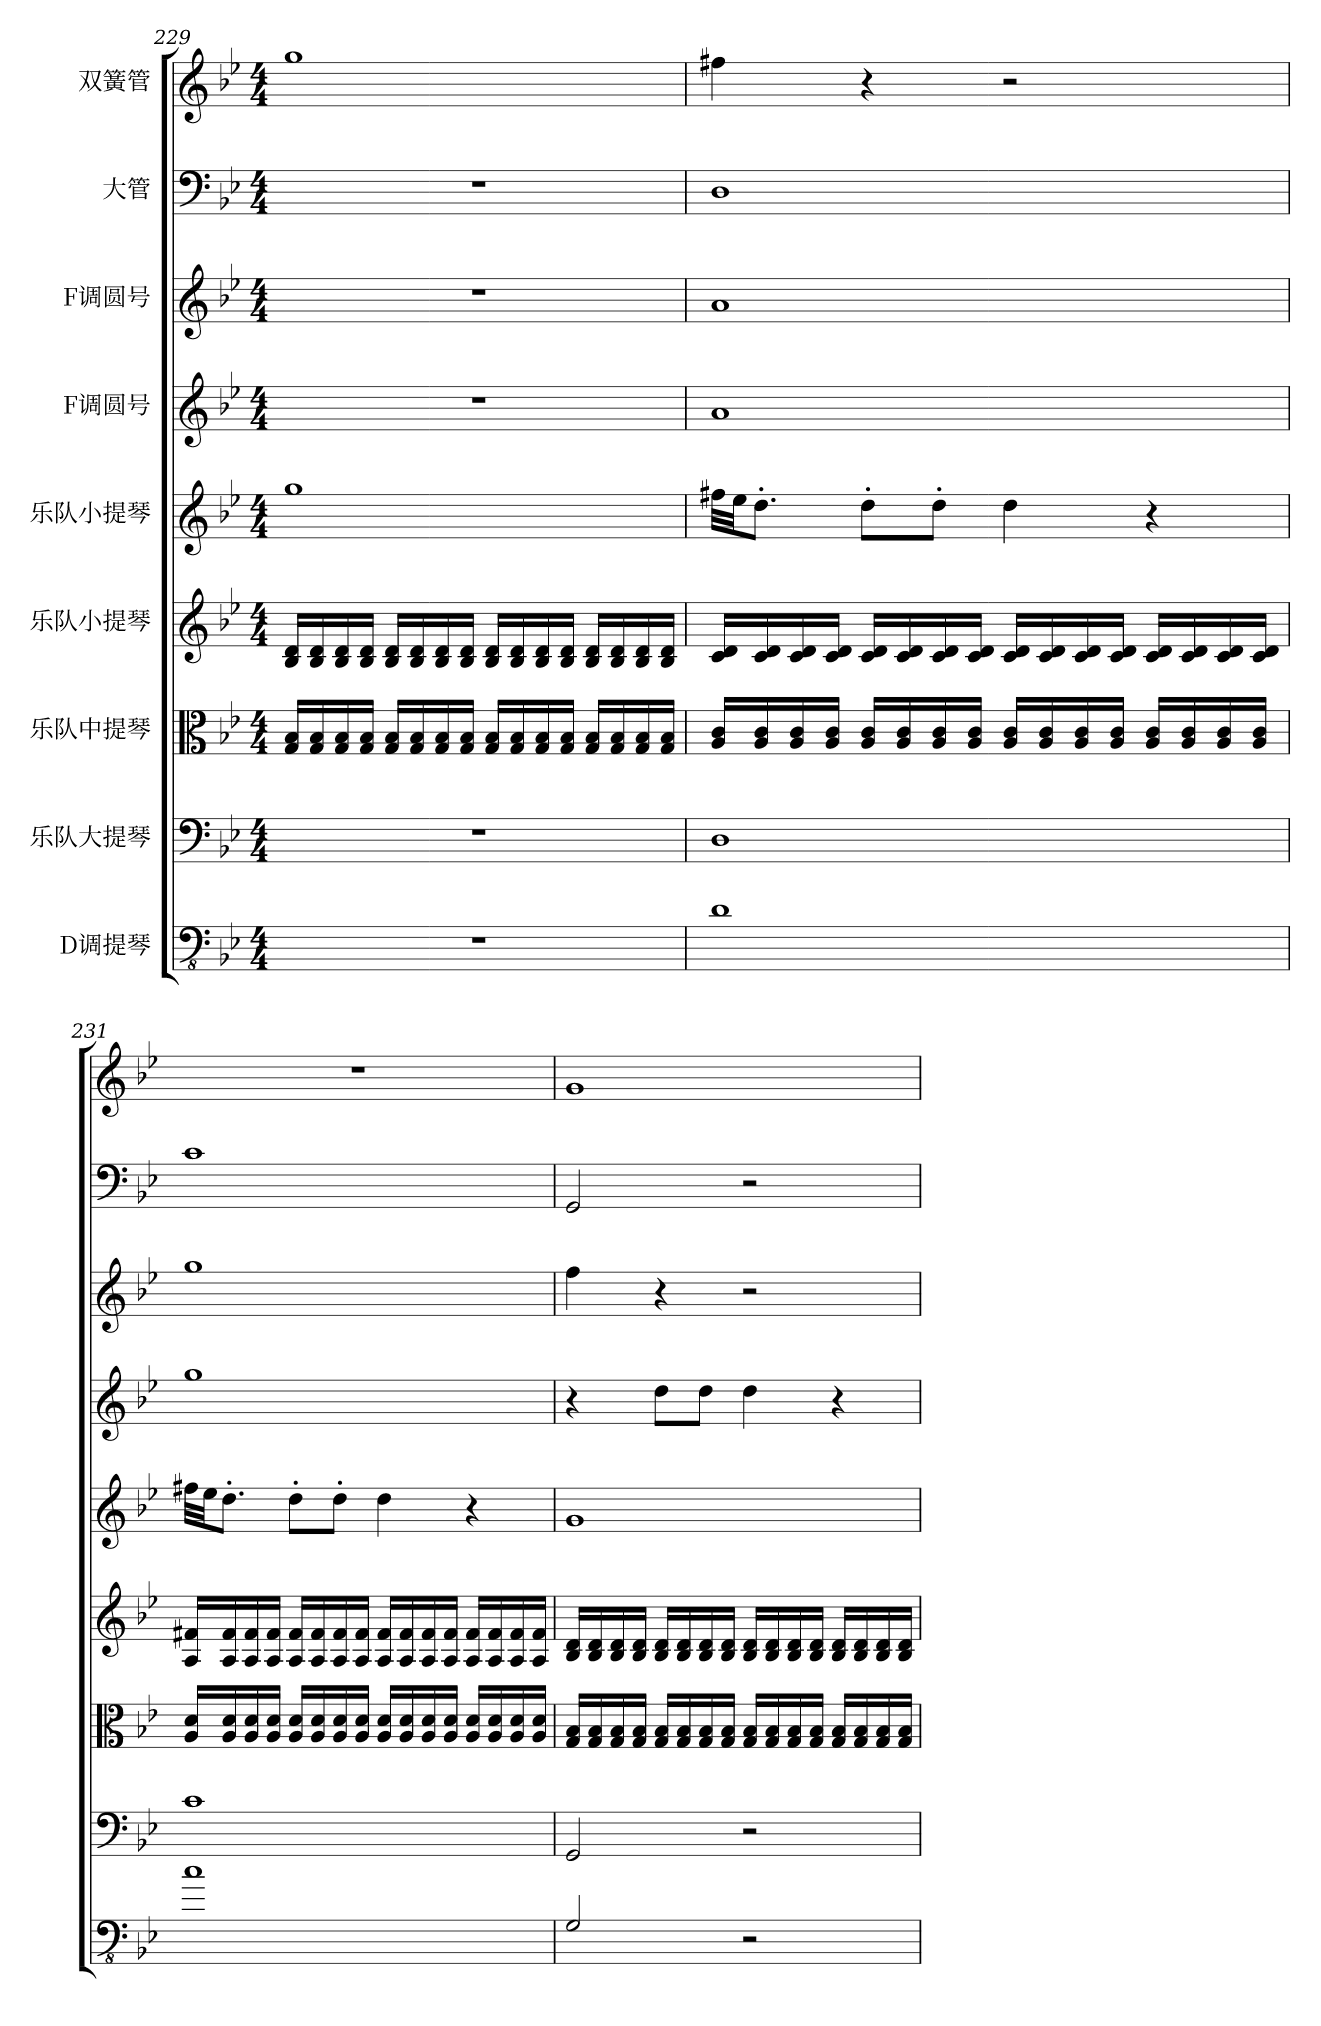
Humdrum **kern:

**kern	**kern	**kern	**kern	**kern	**kern	**kern	**kern	**kern
*part9	*part8	*part7	*part6	*part5	*part4	*part3	*part2	*part1
*staff9	*staff8	*staff7	*staff6	*staff5	*staff4	*staff3	*staff2	*staff1
*I"D调提琴	*I"乐队大提琴	*I"乐队中提琴	*I"乐队小提琴	*I"乐队小提琴	*I"F调圆号	*I"F调圆号	*I"大管	*I"双簧管
!!LO:PB:g=z
*clefFv4	*clefF4	*clefC3	*clefG2	*clefG2	*clefG2	*clefG2	*clefF4	*clefG2
*ITrd7c12	*	*	*	*	*ITrd4c7	*ITrd4c7	*	*
*k[b-e-]	*k[b-e-]	*k[b-e-]	*k[b-e-]	*k[b-e-]	*k[b-e-a-]	*k[b-e-a-]	*k[b-e-]	*k[b-e-]
*M4/4	*M4/4	*M4/4	*M4/4	*M4/4	*M4/4	*M4/4	*M4/4	*M4/4
=229	=229	=229	=229	=229	=229	=229	=229	=229
1r	1r	16G/ 16B-/LL	16B-/ 16d/LL	1gg	1r	1r	1r	1gg
.	.	16G/ 16B-/	16B-/ 16d/	.	.	.	.	.
.	.	16G/ 16B-/	16B-/ 16d/	.	.	.	.	.
.	.	16G/ 16B-/JJ	16B-/ 16d/JJ	.	.	.	.	.
.	.	16G/ 16B-/LL	16B-/ 16d/LL	.	.	.	.	.
.	.	16G/ 16B-/	16B-/ 16d/	.	.	.	.	.
.	.	16G/ 16B-/	16B-/ 16d/	.	.	.	.	.
.	.	16G/ 16B-/JJ	16B-/ 16d/JJ	.	.	.	.	.
.	.	16G/ 16B-/LL	16B-/ 16d/LL	.	.	.	.	.
.	.	16G/ 16B-/	16B-/ 16d/	.	.	.	.	.
.	.	16G/ 16B-/	16B-/ 16d/	.	.	.	.	.
.	.	16G/ 16B-/JJ	16B-/ 16d/JJ	.	.	.	.	.
.	.	16G/ 16B-/LL	16B-/ 16d/LL	.	.	.	.	.
.	.	16G/ 16B-/	16B-/ 16d/	.	.	.	.	.
.	.	16G/ 16B-/	16B-/ 16d/	.	.	.	.	.
.	.	16G/ 16B-/JJ	16B-/ 16d/JJ	.	.	.	.	.
!!LO:PB:g=z
=230	=230	=230	=230	=230	=230	=230	=230	=230
1DD	1D	16A/ 16c/LL	16c/ 16d/LL	32ff#X\LLL	1d	1d	1D	4ff#X\
.	.	.	.	32ee-\JJ	.	.	.	.
.	.	16A/ 16c/	16c/ 16d/	8.dd'\J	.	.	.	.
.	.	16A/ 16c/	16c/ 16d/	.	.	.	.	.
.	.	16A/ 16c/JJ	16c/ 16d/JJ	.	.	.	.	.
.	.	16A/ 16c/LL	16c/ 16d/LL	8dd'\L	.	.	.	4r
.	.	16A/ 16c/	16c/ 16d/	.	.	.	.	.
.	.	16A/ 16c/	16c/ 16d/	8dd'\J	.	.	.	.
.	.	16A/ 16c/JJ	16c/ 16d/JJ	.	.	.	.	.
.	.	16A/ 16c/LL	16c/ 16d/LL	4dd\	.	.	.	2r
.	.	16A/ 16c/	16c/ 16d/	.	.	.	.	.
.	.	16A/ 16c/	16c/ 16d/	.	.	.	.	.
.	.	16A/ 16c/JJ	16c/ 16d/JJ	.	.	.	.	.
.	.	16A/ 16c/LL	16c/ 16d/LL	4r	.	.	.	.
.	.	16A/ 16c/	16c/ 16d/	.	.	.	.	.
.	.	16A/ 16c/	16c/ 16d/	.	.	.	.	.
.	.	16A/ 16c/JJ	16c/ 16d/JJ	.	.	.	.	.
!!LO:PB:g=z
=231	=231	=231	=231	=231	=231	=231	=231	=231
1C	1c	16A/ 16d/LL	16A/ 16f#X/LL	32ff#X\LLL	1cc	1cc	1c	1r
.	.	.	.	32ee-\JJ	.	.	.	.
.	.	16A/ 16d/	16A/ 16f#/	8.dd'\J	.	.	.	.
.	.	16A/ 16d/	16A/ 16f#/	.	.	.	.	.
.	.	16A/ 16d/JJ	16A/ 16f#/JJ	.	.	.	.	.
.	.	16A/ 16d/LL	16A/ 16f#/LL	8dd'\L	.	.	.	.
.	.	16A/ 16d/	16A/ 16f#/	.	.	.	.	.
.	.	16A/ 16d/	16A/ 16f#/	8dd'\J	.	.	.	.
.	.	16A/ 16d/JJ	16A/ 16f#/JJ	.	.	.	.	.
.	.	16A/ 16d/LL	16A/ 16f#/LL	4dd\	.	.	.	.
.	.	16A/ 16d/	16A/ 16f#/	.	.	.	.	.
.	.	16A/ 16d/	16A/ 16f#/	.	.	.	.	.
.	.	16A/ 16d/JJ	16A/ 16f#/JJ	.	.	.	.	.
.	.	16A/ 16d/LL	16A/ 16f#/LL	4r	.	.	.	.
.	.	16A/ 16d/	16A/ 16f#/	.	.	.	.	.
.	.	16A/ 16d/	16A/ 16f#/	.	.	.	.	.
.	.	16A/ 16d/JJ	16A/ 16f#/JJ	.	.	.	.	.
!!LO:PB:g=z
=232	=232	=232	=232	=232	=232	=232	=232	=232
2GGG/	2GG/	16G/ 16B-/LL	16B-/ 16d/LL	1g	4r	4b-\	2GG/	1g
.	.	16G/ 16B-/	16B-/ 16d/	.	.	.	.	.
.	.	16G/ 16B-/	16B-/ 16d/	.	.	.	.	.
.	.	16G/ 16B-/JJ	16B-/ 16d/JJ	.	.	.	.	.
.	.	16G/ 16B-/LL	16B-/ 16d/LL	.	8g\L	4r	.	.
.	.	16G/ 16B-/	16B-/ 16d/	.	.	.	.	.
.	.	16G/ 16B-/	16B-/ 16d/	.	8g\J	.	.	.
.	.	16G/ 16B-/JJ	16B-/ 16d/JJ	.	.	.	.	.
2r	2r	16G/ 16B-/LL	16B-/ 16d/LL	.	4g\	2r	2r	.
.	.	16G/ 16B-/	16B-/ 16d/	.	.	.	.	.
.	.	16G/ 16B-/	16B-/ 16d/	.	.	.	.	.
.	.	16G/ 16B-/JJ	16B-/ 16d/JJ	.	.	.	.	.
.	.	16G/ 16B-/LL	16B-/ 16d/LL	.	4r	.	.	.
.	.	16G/ 16B-/	16B-/ 16d/	.	.	.	.	.
.	.	16G/ 16B-/	16B-/ 16d/	.	.	.	.	.
.	.	16G/ 16B-/JJ	16B-/ 16d/JJ	.	.	.	.	.
=	=	=	=	=	=	=	=	=
*-	*-	*-	*-	*-	*-	*-	*-	*-
